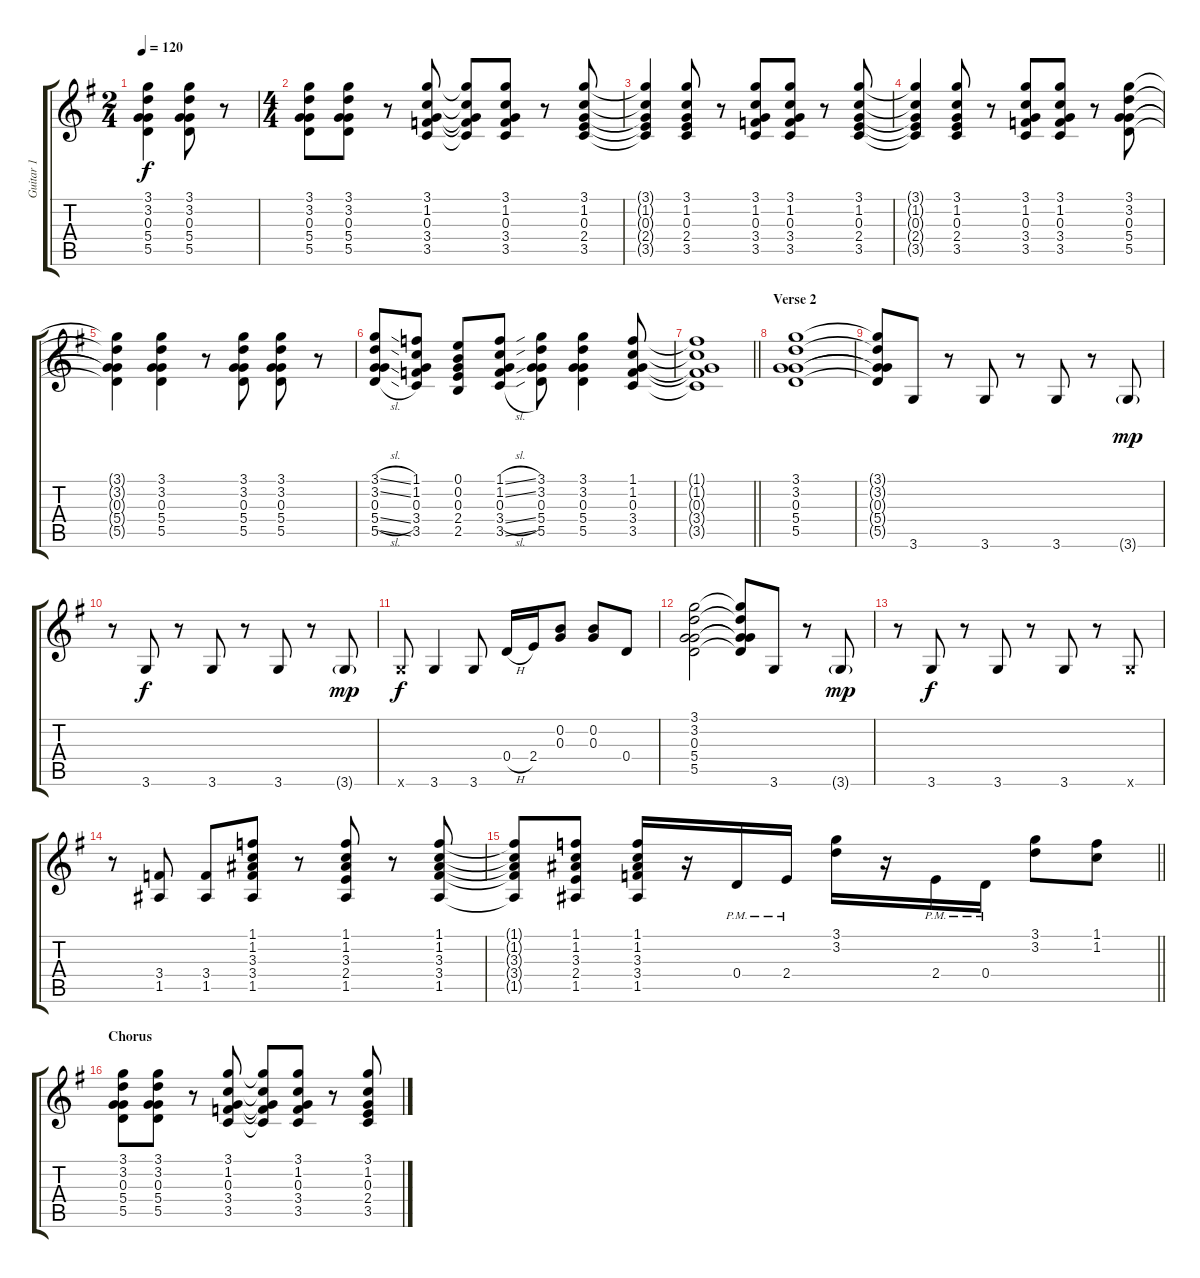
\track ("Guitar 1" "Guitar 1") {instrument overdrivenguitar}
\staff {score tabs}
\tuning (E4 B3 G3 D3 A2 E2) {hide}
\ts (2 4)
\tempo 120
\clef g2
\ks g
(3.1{t} 3.2{t} 0.3{t} 5.4{t} 5.5{t}).4{dy f} (3.1 3.2 0.3 5.4 5.5).8 r.8 |
\ts (4 4)
(3.1 3.2 0.3 5.4 5.5).8 (3.1 3.2 0.3 5.4 5.5).8 r.8 (3.1 1.2 0.3 3.4 3.5).8 (3.1{t} 1.2{t} 0.3{t} 3.4{t} 3.5{t}).8 (3.1 1.2 0.3 3.4 3.5).8 r.8 (3.1 1.2 0.3 2.4 3.5).8 |
(3.1{t} 1.2{t} 0.3{t} 2.4{t} 3.5{t}).4 (3.1 1.2 0.3 2.4 3.5).8 r.8 (3.1 1.2 0.3 3.4 3.5).8 (3.1 1.2 0.3 3.4 3.5).8 r.8 (3.1 1.2 0.3 2.4 3.5).8 |
(3.1{t} 1.2{t} 0.3{t} 2.4{t} 3.5{t}).4 (3.1 1.2 0.3 2.4 3.5).8 r.8 (3.1 1.2 0.3 3.4 3.5).8 (3.1 1.2 0.3 3.4 3.5).8 r.8 (3.1 3.2 0.3 5.4 5.5).8 |
(3.1{t} 3.2{t} 0.3{t} 5.4{t} 5.5{t}).4 (3.1 3.2 0.3 5.4 5.5).4 r.8 (3.1 3.2 0.3 5.4 5.5).8 (3.1 3.2 0.3 5.4 5.5).8 r.8 |
(3.1{sl} 3.2{sl} 0.3 5.4{sl} 5.5{sl}).8 (1.1 1.2 0.3 3.4 3.5).8 (0.1 0.2 0.3 2.4 2.5).8 (1.1{sl} 1.2{sl} 0.3 3.4{sl} 3.5{sl}).8 (3.1 3.2 0.3 5.4 5.5).8 (3.1 3.2 0.3 5.4 5.5).4 (1.1 1.2 0.3 3.4 3.5).8 |
\barLineRight lightlight
(1.1{t} 1.2{t} 0.3{t} 3.4{t} 3.5{t}).1 |
\section ("" "Verse 2")
(3.1 3.2 0.3 5.4 5.5).1 |
(3.1{t} 3.2{t} 0.3{t} 5.4{t} 5.5{t}).8 3.6.8 r.8 3.6.8 r.8 3.6.8 r.8 3.6{g}.8{dy mp} |
r.8 3.6.8{dy f} r.8 3.6.8 r.8 3.6.8 r.8 3.6{g}.8{dy mp} |
3.6{x}.8{dy f} 3.6.4 3.6.8 0.4{h}.16 2.4.16 (0.2 0.3).8 (0.2 0.3).8 0.4.8 |
(3.1 3.2 0.3 5.4 5.5).2 (3.1{t} 3.2{t} 0.3{t} 5.4{t} 5.5{t}).8 3.6.8 r.8 3.6{g}.8{dy mp} |
r.8 3.6.8{dy f} r.8 3.6.8 r.8 3.6.8 r.8 3.6{x}.8 |
r.8 (3.4 1.5).8 (3.4 1.5).8 (1.1 1.2 3.3 3.4 1.5).8 r.8 (1.1 1.2 3.3 2.4 1.5).8 r.8 (1.1 1.2 3.3 3.4 1.5).8 |
\barLineRight lightlight
(1.1{t} 1.2{t} 3.3{t} 3.4{t} 1.5{t}).8 (1.1 1.2 3.3 2.4 1.5).8 (1.1 1.2 3.3 3.4 1.5).16 r.16 0.4{pm}.16 2.4{pm}.16 (3.1 3.2).16 r.16 2.4{pm}.16 0.4{pm}.16 (3.1 3.2).8 (1.1 1.2).8 |
\section ("" "Chorus")
(3.1 3.2 0.3 5.4 5.5).8 (3.1 3.2 0.3 5.4 5.5).8 r.8 (3.1 1.2 0.3 3.4 3.5).8 (3.1{t} 1.2{t} 0.3{t} 3.4{t} 3.5{t}).8 (3.1 1.2 0.3 3.4 3.5).8 r.8 (3.1 1.2 0.3 2.4 3.5).8
